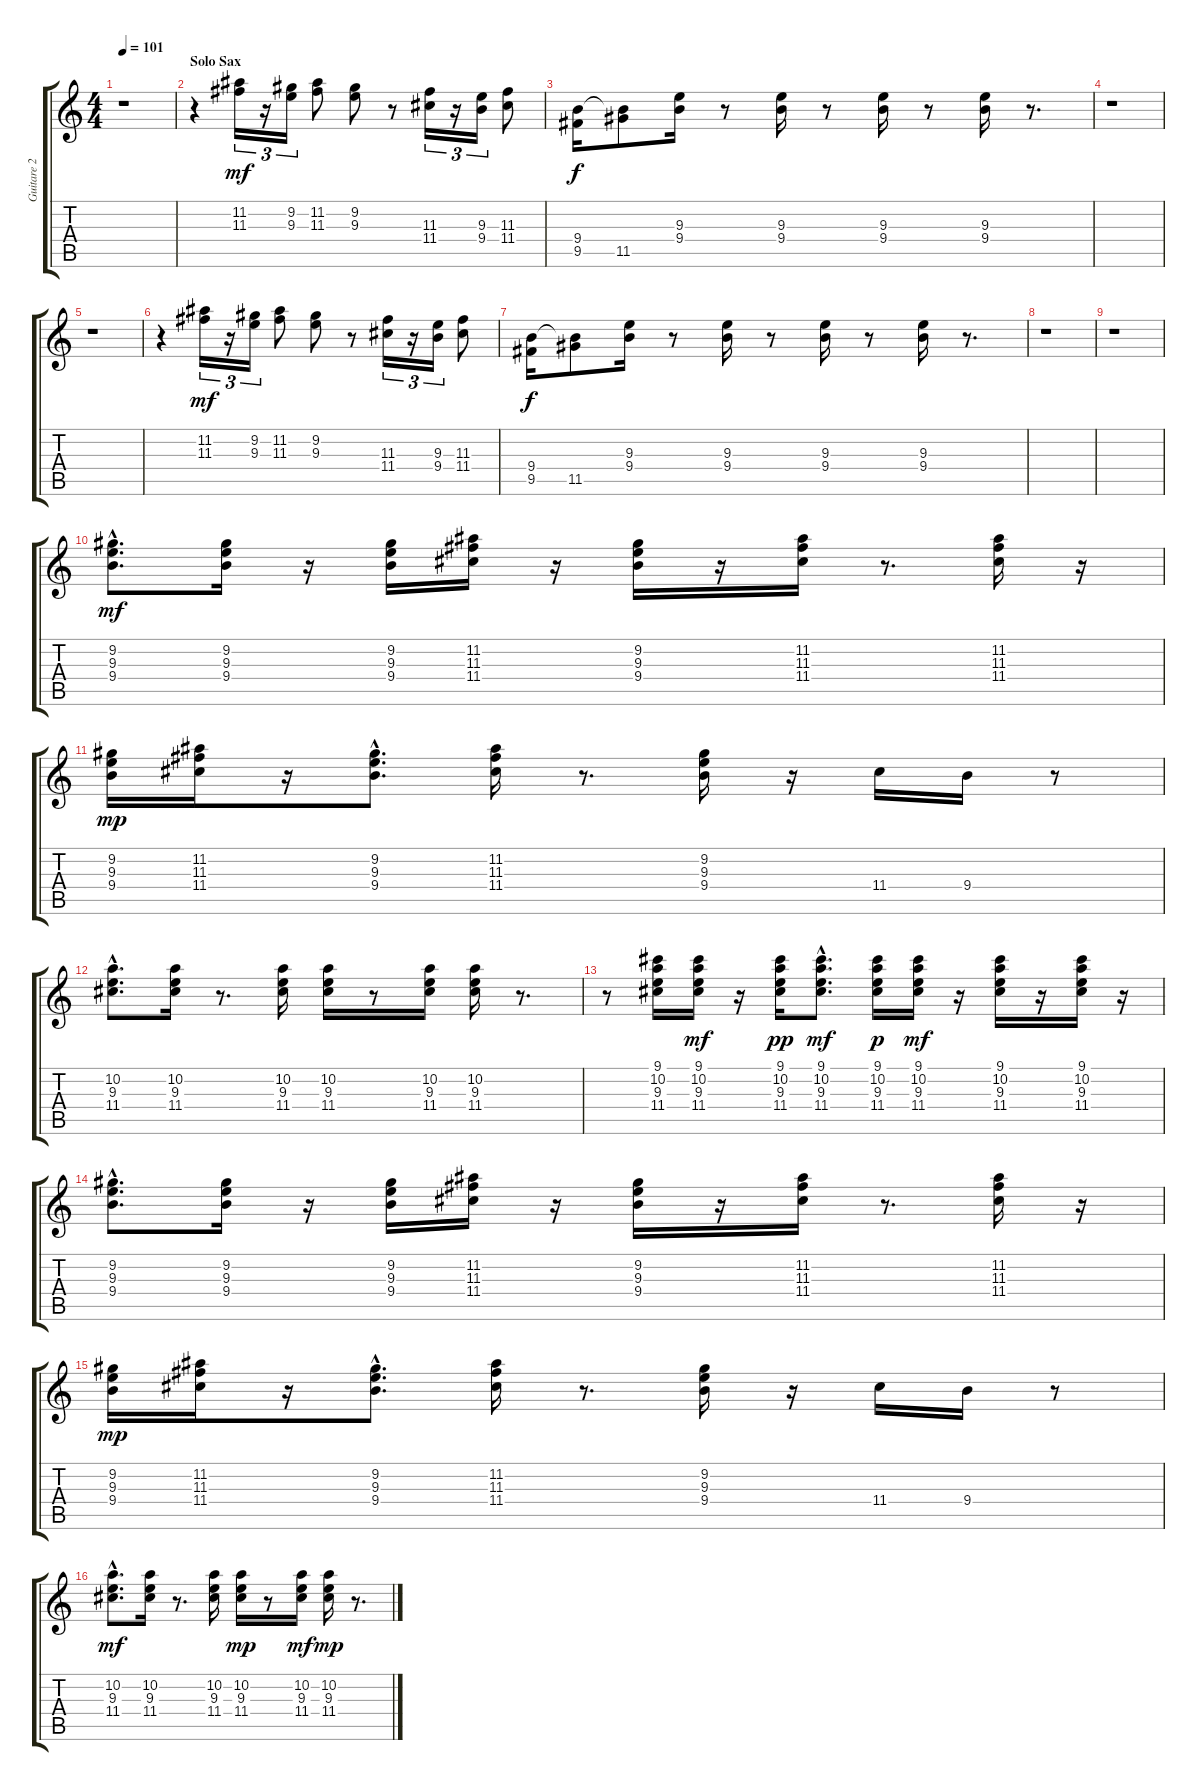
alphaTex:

\track ("Guitare 2" "Guitare 2") {instrument electricguitarclean}
\staff {score tabs}
\tuning (E4 B3 G3 D3 A2 E2) {hide}
\ts (4 4)
\tempo 101
\clef g2
\ks c
r.1{dy mf} |
\section ("" "Solo Sax")
r.4 (11.2 11.3).16{tu (3 2)} r.16{tu (3 2)} (9.2 9.3).16{tu (3 2)} (11.2 11.3).8 (9.2 9.3).8 r.8 (11.3 11.4).16{tu (3 2)} r.16{tu (3 2)} (9.3 9.4).16{tu (3 2)} (11.3 11.4).8 |
(9.4 9.5).16{dy f} (9.4{t} 11.5).8 (9.3 9.4).16 r.8 (9.3 9.4).16 r.8 (9.3 9.4).16 r.8 (9.3 9.4).16 r.8{d} |
r.1 |
r.1 |
r.4 (11.2 11.3).16{tu (3 2) dy mf} r.16{tu (3 2)} (9.2 9.3).16{tu (3 2)} (11.2 11.3).8 (9.2 9.3).8 r.8 (11.3 11.4).16{tu (3 2)} r.16{tu (3 2)} (9.3 9.4).16{tu (3 2)} (11.3 11.4).8 |
(9.4 9.5).16{dy f} (9.4{t} 11.5).8 (9.3 9.4).16 r.8 (9.3 9.4).16 r.8 (9.3 9.4).16 r.8 (9.3 9.4).16 r.8{d} |
r.1 |
r.1 |
(9.2{hac} 9.3{hac} 9.4{hac}).8{d dy mf} (9.2 9.3 9.4).16 r.16 (9.2 9.3 9.4).16 (11.2 11.3 11.4).16 r.16 (9.2 9.3 9.4).16 r.16 (11.2 11.3 11.4).16 r.8{d} (11.2 11.3 11.4).16 r.16 |
(9.2 9.3 9.4).16{dy mp} (11.2 11.3 11.4).16 r.16 (9.2{hac} 9.3{hac} 9.4{hac}).8{d} (11.2 11.3 11.4).16 r.8{d} (9.2 9.3 9.4).16 r.16 11.4.16 9.4.16 r.8 |
(10.2{hac} 9.3 11.4{hac}).8{d} (10.2 9.3 11.4).16 r.8{d} (10.2 9.3 11.4).16 (10.2 9.3 11.4).16 r.8 (10.2 9.3 11.4).16 (10.2 9.3 11.4).16 r.8{d} |
r.8 (9.1 10.2 9.3 11.4).16 (9.1 10.2 9.3 11.4).16{dy mf} r.16 (9.1 10.2 9.3 11.4).16{dy pp} (9.1{hac} 10.2{hac} 9.3{hac} 11.4{hac}).8{d dy mf} (9.1 10.2 9.3 11.4).16{dy p} (9.1 10.2 9.3 11.4).16{dy mf} r.16 (9.1 10.2 9.3 11.4).16 r.16 (9.1 10.2 9.3 11.4).16 r.16 |
(9.2{hac} 9.3{hac} 9.4{hac}).8{d} (9.2 9.3 9.4).16 r.16 (9.2 9.3 9.4).16 (11.2 11.3 11.4).16 r.16 (9.2 9.3 9.4).16 r.16 (11.2 11.3 11.4).16 r.8{d} (11.2 11.3 11.4).16 r.16 |
(9.2 9.3 9.4).16{dy mp} (11.2 11.3 11.4).16 r.16 (9.2{hac} 9.3{hac} 9.4{hac}).8{d} (11.2 11.3 11.4).16 r.8{d} (9.2 9.3 9.4).16 r.16 11.4.16 9.4.16 r.8 |
(10.2{hac} 9.3{hac} 11.4).8{d dy mf} (10.2 9.3 11.4).16 r.8{d} (10.2 9.3 11.4).16 (10.2 9.3 11.4).16{dy mp} r.8 (10.2 9.3 11.4).16{dy mf} (10.2 9.3 11.4).16{dy mp} r.8{d}
